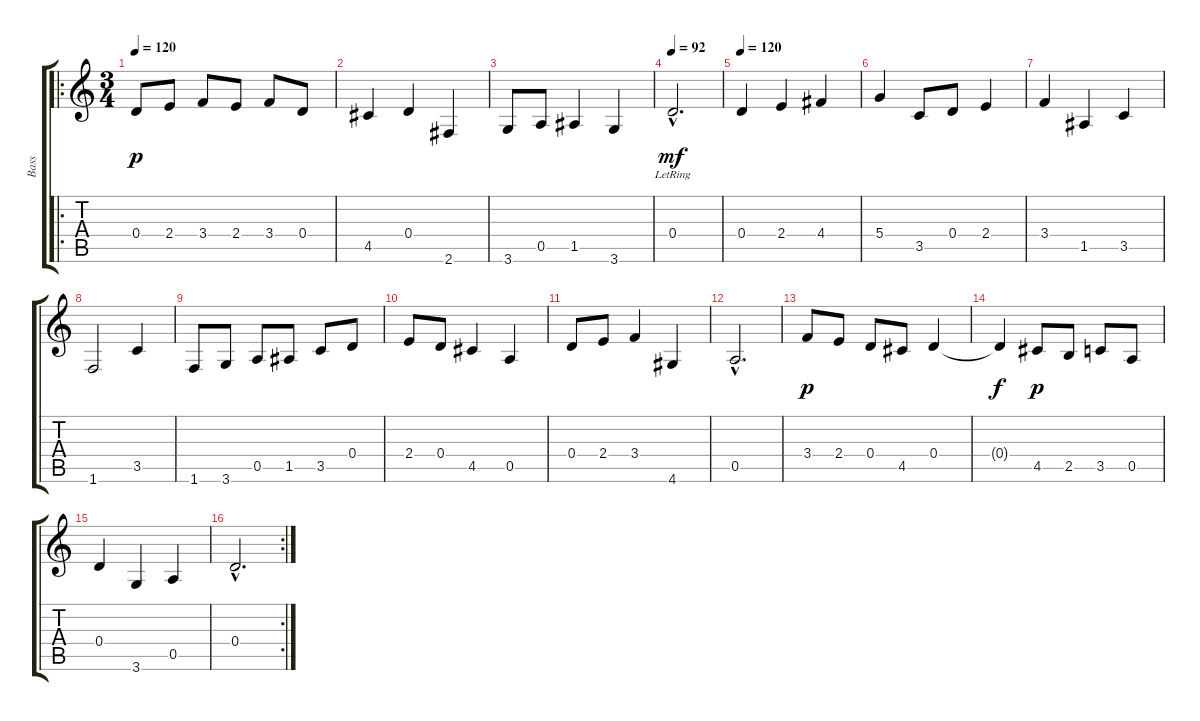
\track ("Bass" "Bass") {instrument acousticguitarnylon}
\staff {score tabs}
\tuning (E4 B3 G3 D3 A2 E2) {hide}
\ro
\ts (3 4)
\tempo 120
\clef g2
\ks c
0.4.8{dy p instrument acousticguitarnylon} 2.4.8 3.4.8 2.4.8 3.4.8 0.4.8 |
4.5.4 0.4.4 2.6.4 |
3.6.8{volume 15} 0.5.8 1.5.4 3.6.4 |
\tempo 92
0.4{hac lr}.2{d dy mf} |
\tempo 120
0.4.4 2.4.4 4.4.4 |
5.4.4 3.5.8 0.4.8 2.4.4 |
3.4.4 1.5.4 3.5.4 |
1.6.2 3.5.4 |
1.6.8 3.6.8 0.5.8 1.5.8 3.5.8 0.4.8 |
2.4.8 0.4.8 4.5.4 0.5.4 |
0.4.8 2.4.8 3.4.4 4.6.4 |
0.5{hac}.2{d} |
3.4.8{dy p} 2.4.8 0.4.8 4.5.8 0.4.4 |
0.4{t}.4{dy f} 4.5.8{dy p} 2.5.8 3.5.8 0.5.8 |
0.4.4 3.6.4 0.5.4 |
\rc 2
0.4{hac}.2{d}
